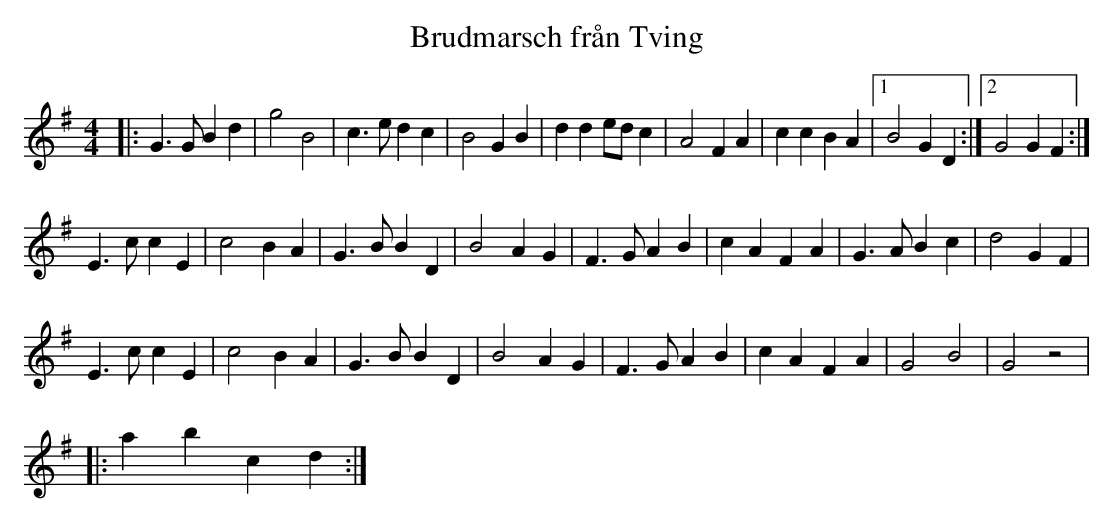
X:1
T:Brudmarsch från Tving
M:4/4
L:1/4
K:G
|: G3/2 G/2 B d | g2 B2 | c3/2 e/2 d c | B2 G B | d d e/2d/2 c | A2 F A | c c B A |1 B2 G D :|2 G2 G F :|
E3/2 c/2 c E | c2 B A | G3/2 B/2 B D | B2 A G | F3/2 G/2 A B | c A F A | G3/2 A/2 B c | d2 G F |
E3/2 c/2 c E | c2 B A | G3/2 B/2 B D | B2 A G | F3/2 G/2 A B | c A F A | G2 B2 | G2 z2 |
|: abcd :|
